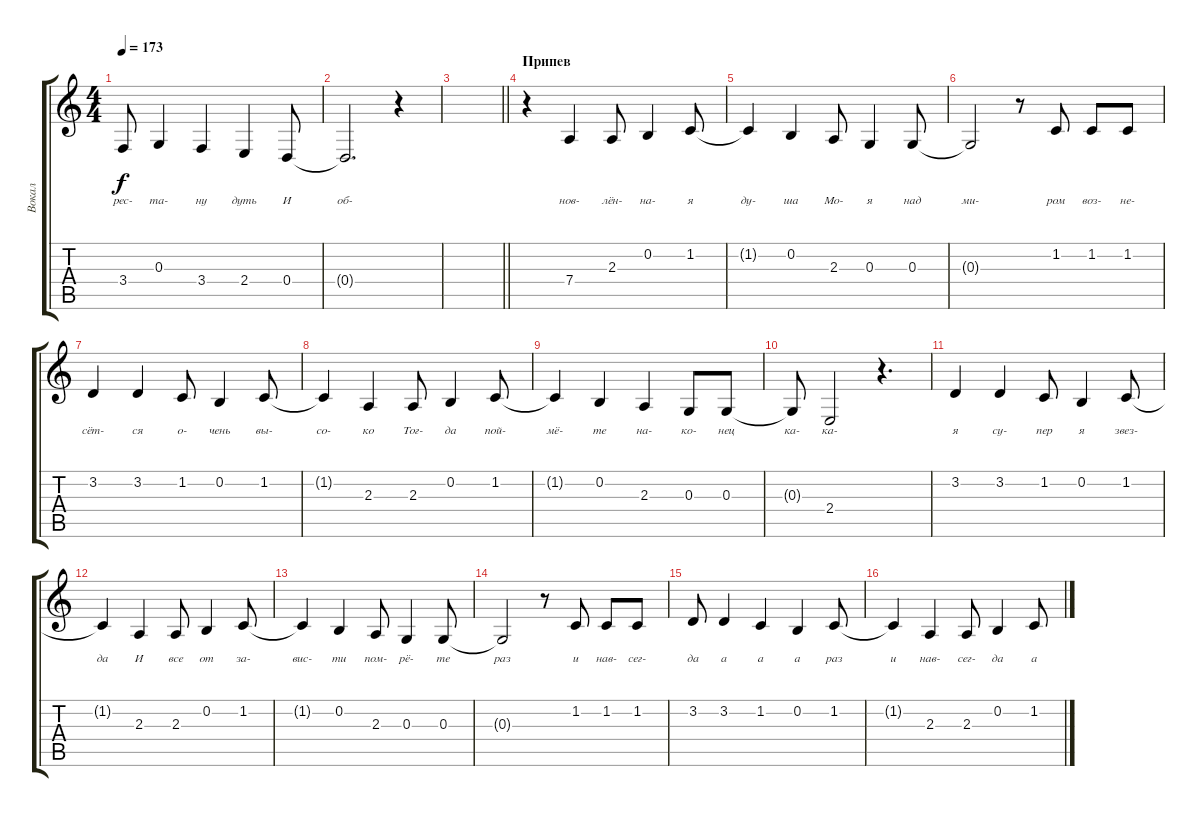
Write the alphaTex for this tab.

\track ("Вокал" "Вокал") {instrument lead8bassandlead}
\staff {score tabs}
\tuning (E4 B3 G3 D3 A2 E2) {hide}
\ts (4 4)
\tempo 173
\clef g2
\ks c
3.4.8{lyrics (0 "рес-") lyrics (1 "") lyrics (2 "") lyrics (3 "") lyrics (4 "") dy f} 0.3.4{lyrics (0 "та-") lyrics (1 "") lyrics (2 "") lyrics (3 "") lyrics (4 "")} 3.4.4{lyrics (0 "ну") lyrics (1 "") lyrics (2 "") lyrics (3 "") lyrics (4 "")} 2.4.4{lyrics (0 "дуть") lyrics (1 "") lyrics (2 "") lyrics (3 "") lyrics (4 "")} 0.4.8{lyrics (0 "И") lyrics (1 "") lyrics (2 "") lyrics (3 "") lyrics (4 "")} |
0.4{t}.2{d lyrics (0 "об-") lyrics (1 "") lyrics (2 "") lyrics (3 "") lyrics (4 "")} r.4 |
\barLineRight lightlight
|
\section ("" "Припев")
r.4 7.4.4{lyrics (0 "нов-") lyrics (1 "") lyrics (2 "") lyrics (3 "") lyrics (4 "")} 2.3.8{lyrics (0 "лён-") lyrics (1 "") lyrics (2 "") lyrics (3 "") lyrics (4 "")} 0.2.4{lyrics (0 "на-") lyrics (1 "") lyrics (2 "") lyrics (3 "") lyrics (4 "")} 1.2.8{lyrics (0 "я") lyrics (1 "") lyrics (2 "") lyrics (3 "") lyrics (4 "")} |
1.2{t}.4{lyrics (0 "ду-") lyrics (1 "") lyrics (2 "") lyrics (3 "") lyrics (4 "")} 0.2.4{lyrics (0 "ша") lyrics (1 "") lyrics (2 "") lyrics (3 "") lyrics (4 "")} 2.3.8{lyrics (0 "Мо-") lyrics (1 "") lyrics (2 "") lyrics (3 "") lyrics (4 "")} 0.3.4{lyrics (0 "я") lyrics (1 "") lyrics (2 "") lyrics (3 "") lyrics (4 "")} 0.3.8{lyrics (0 "над") lyrics (1 "") lyrics (2 "") lyrics (3 "") lyrics (4 "")} |
0.3{t}.2{lyrics (0 "ми-") lyrics (1 "") lyrics (2 "") lyrics (3 "") lyrics (4 "")} r.8 1.2.8{lyrics (0 "ром") lyrics (1 "") lyrics (2 "") lyrics (3 "") lyrics (4 "")} 1.2.8{lyrics (0 "воз-") lyrics (1 "") lyrics (2 "") lyrics (3 "") lyrics (4 "")} 1.2.8{lyrics (0 "не-") lyrics (1 "") lyrics (2 "") lyrics (3 "") lyrics (4 "")} |
3.2.4{lyrics (0 "сёт-") lyrics (1 "") lyrics (2 "") lyrics (3 "") lyrics (4 "")} 3.2.4{lyrics (0 "ся") lyrics (1 "") lyrics (2 "") lyrics (3 "") lyrics (4 "")} 1.2.8{lyrics (0 "о-") lyrics (1 "") lyrics (2 "") lyrics (3 "") lyrics (4 "")} 0.2.4{lyrics (0 "чень") lyrics (1 "") lyrics (2 "") lyrics (3 "") lyrics (4 "")} 1.2.8{lyrics (0 "вы-") lyrics (1 "") lyrics (2 "") lyrics (3 "") lyrics (4 "")} |
1.2{t}.4{lyrics (0 "со-") lyrics (1 "") lyrics (2 "") lyrics (3 "") lyrics (4 "")} 2.3.4{lyrics (0 "ко") lyrics (1 "") lyrics (2 "") lyrics (3 "") lyrics (4 "")} 2.3.8{lyrics (0 "Тог-") lyrics (1 "") lyrics (2 "") lyrics (3 "") lyrics (4 "")} 0.2.4{lyrics (0 "да") lyrics (1 "") lyrics (2 "") lyrics (3 "") lyrics (4 "")} 1.2.8{lyrics (0 "пой-") lyrics (1 "") lyrics (2 "") lyrics (3 "") lyrics (4 "")} |
1.2{t}.4{lyrics (0 "мё-") lyrics (1 "") lyrics (2 "") lyrics (3 "") lyrics (4 "")} 0.2.4{lyrics (0 "те") lyrics (1 "") lyrics (2 "") lyrics (3 "") lyrics (4 "")} 2.3.4{lyrics (0 "на-") lyrics (1 "") lyrics (2 "") lyrics (3 "") lyrics (4 "")} 0.3.8{lyrics (0 "ко-") lyrics (1 "") lyrics (2 "") lyrics (3 "") lyrics (4 "")} 0.3.8{lyrics (0 "нец") lyrics (1 "") lyrics (2 "") lyrics (3 "") lyrics (4 "")} |
0.3{t}.8{lyrics (0 "ка-") lyrics (1 "") lyrics (2 "") lyrics (3 "") lyrics (4 "")} 2.4.2{lyrics (0 "ка-") lyrics (1 "") lyrics (2 "") lyrics (3 "") lyrics (4 "")} r.4{d} |
3.2.4{lyrics (0 "я") lyrics (1 "") lyrics (2 "") lyrics (3 "") lyrics (4 "")} 3.2.4{lyrics (0 "су-") lyrics (1 "") lyrics (2 "") lyrics (3 "") lyrics (4 "")} 1.2.8{lyrics (0 "пер") lyrics (1 "") lyrics (2 "") lyrics (3 "") lyrics (4 "")} 0.2.4{lyrics (0 "я") lyrics (1 "") lyrics (2 "") lyrics (3 "") lyrics (4 "")} 1.2.8{lyrics (0 "звез-") lyrics (1 "") lyrics (2 "") lyrics (3 "") lyrics (4 "")} |
1.2{t}.4{lyrics (0 "да") lyrics (1 "") lyrics (2 "") lyrics (3 "") lyrics (4 "")} 2.3.4{lyrics (0 "И") lyrics (1 "") lyrics (2 "") lyrics (3 "") lyrics (4 "")} 2.3.8{lyrics (0 "все") lyrics (1 "") lyrics (2 "") lyrics (3 "") lyrics (4 "")} 0.2.4{lyrics (0 "от") lyrics (1 "") lyrics (2 "") lyrics (3 "") lyrics (4 "")} 1.2.8{lyrics (0 "за-") lyrics (1 "") lyrics (2 "") lyrics (3 "") lyrics (4 "")} |
1.2{t}.4{lyrics (0 "вис-") lyrics (1 "") lyrics (2 "") lyrics (3 "") lyrics (4 "")} 0.2.4{lyrics (0 "ти") lyrics (1 "") lyrics (2 "") lyrics (3 "") lyrics (4 "")} 2.3.8{lyrics (0 "пом-") lyrics (1 "") lyrics (2 "") lyrics (3 "") lyrics (4 "")} 0.3.4{lyrics (0 "рё-") lyrics (1 "") lyrics (2 "") lyrics (3 "") lyrics (4 "")} 0.3.8{lyrics (0 "те") lyrics (1 "") lyrics (2 "") lyrics (3 "") lyrics (4 "")} |
0.3{t}.2{lyrics (0 "раз") lyrics (1 "") lyrics (2 "") lyrics (3 "") lyrics (4 "")} r.8 1.2.8{lyrics (0 "и") lyrics (1 "") lyrics (2 "") lyrics (3 "") lyrics (4 "")} 1.2.8{lyrics (0 "нав-") lyrics (1 "") lyrics (2 "") lyrics (3 "") lyrics (4 "")} 1.2.8{lyrics (0 "сег-") lyrics (1 "") lyrics (2 "") lyrics (3 "") lyrics (4 "")} |
3.2.8{lyrics (0 "да") lyrics (1 "") lyrics (2 "") lyrics (3 "") lyrics (4 "")} 3.2.4{lyrics (0 "а") lyrics (1 "") lyrics (2 "") lyrics (3 "") lyrics (4 "")} 1.2.4{lyrics (0 "а") lyrics (1 "") lyrics (2 "") lyrics (3 "") lyrics (4 "")} 0.2.4{lyrics (0 "а") lyrics (1 "") lyrics (2 "") lyrics (3 "") lyrics (4 "")} 1.2.8{lyrics (0 "раз") lyrics (1 "") lyrics (2 "") lyrics (3 "") lyrics (4 "")} |
1.2{t}.4{lyrics (0 "и") lyrics (1 "") lyrics (2 "") lyrics (3 "") lyrics (4 "")} 2.3.4{lyrics (0 "нав-") lyrics (1 "") lyrics (2 "") lyrics (3 "") lyrics (4 "")} 2.3.8{lyrics (0 "сег-") lyrics (1 "") lyrics (2 "") lyrics (3 "") lyrics (4 "")} 0.2.4{lyrics (0 "да") lyrics (1 "") lyrics (2 "") lyrics (3 "") lyrics (4 "")} 1.2.8{lyrics (0 "а") lyrics (1 "") lyrics (2 "") lyrics (3 "") lyrics (4 "")}
